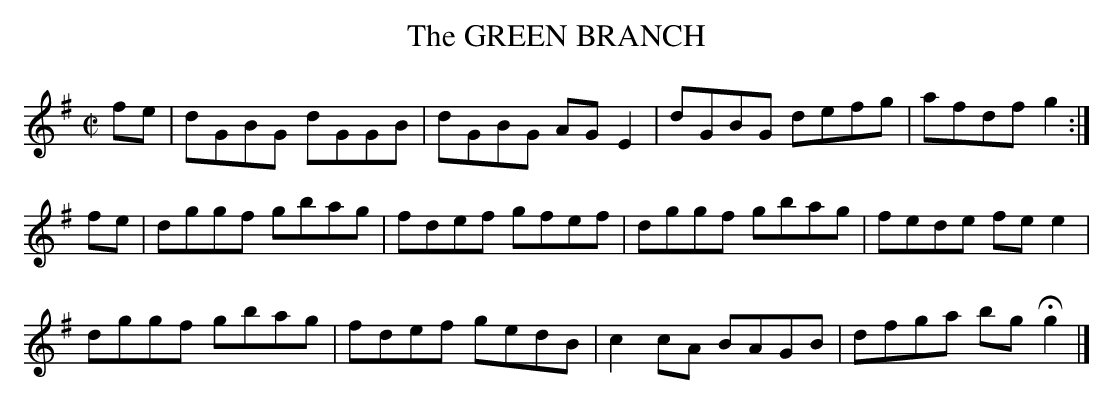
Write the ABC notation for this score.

X:1
T:GREEN BRANCH, The
M:C|
L:1/8
K:G
fe|dGBG dGGB|dGBG AG E2|dGBG defg|afdf g2:|
fe|dggf gbag|fdef gfef|dggf gbag|fede fee2|
dggf gbag|fdef gedB|c2cA BAGB|dfga bgHg2|]
